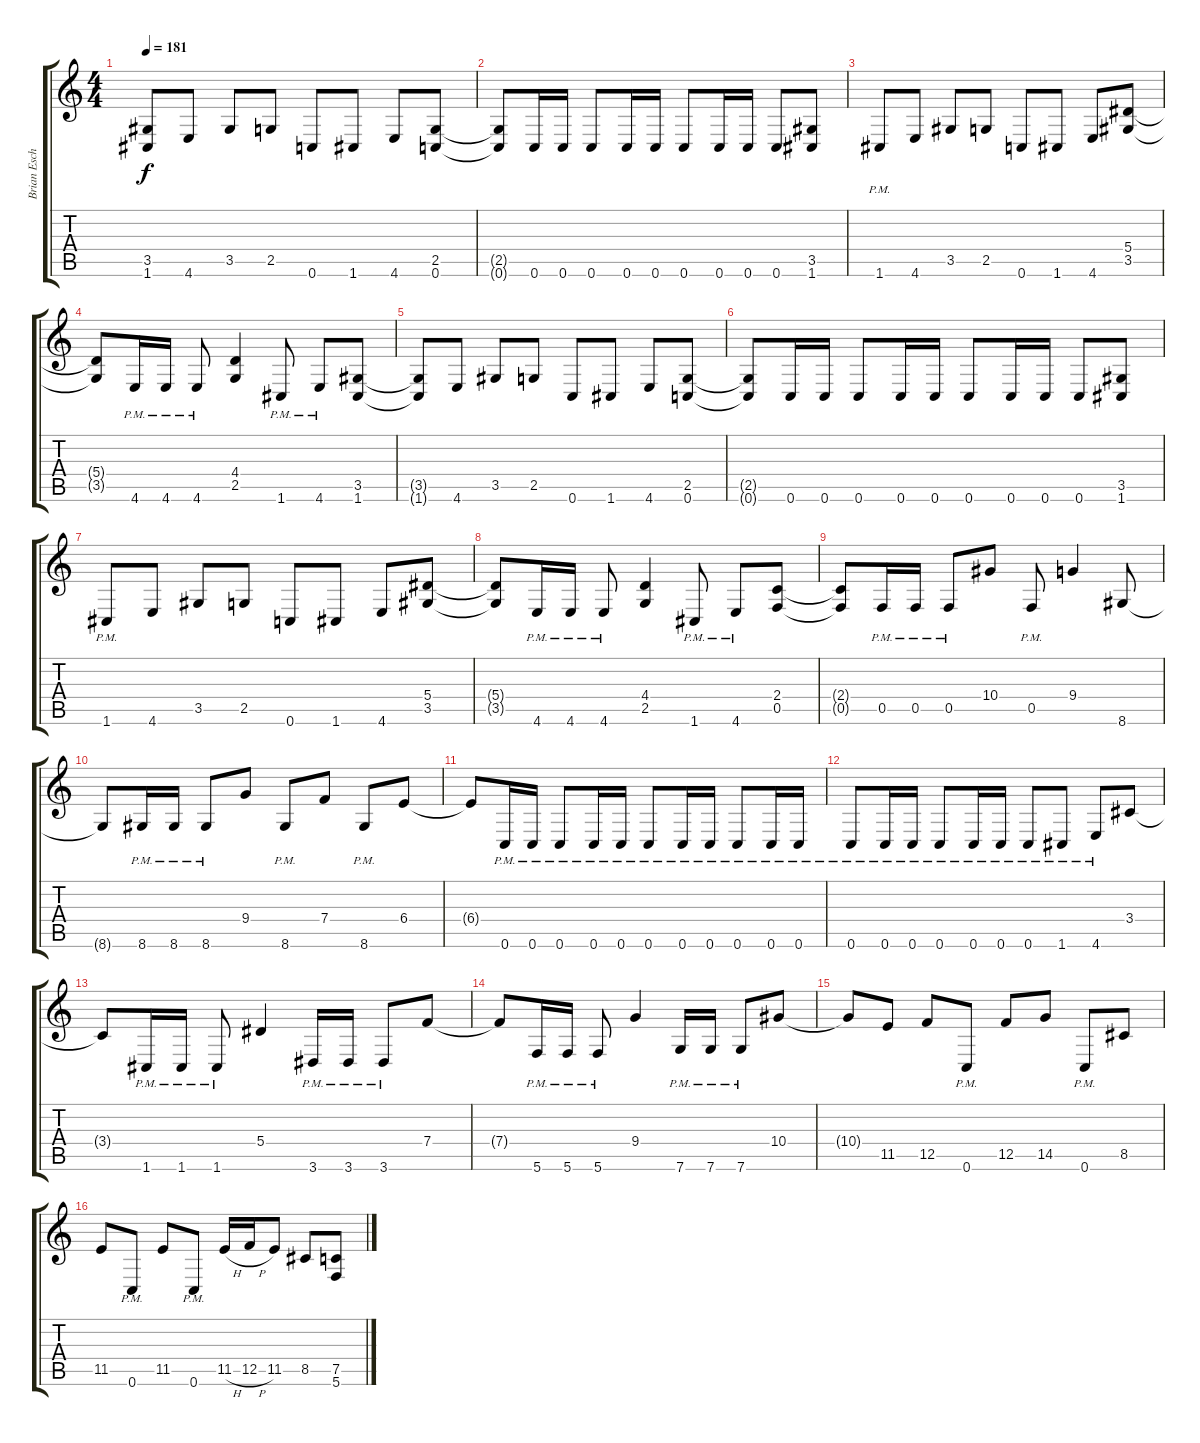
\track ("Brian Eschbach (Lead Guitar)" "Brian Esch") {instrument distortionguitar}
\staff {score tabs}
\tuning (C4 G3 Eb3 Bb2 F2 C2) {hide}
\ts (4 4)
\tempo 181
\clef g2
\ks c
(3.5{t} 1.6{t}).8{dy f} 4.6.8 3.5.8 2.5.8 0.6.8 1.6.8 4.6.8 (2.5 0.6).8 |
(2.5{t} 0.6{t}).8 0.6.16 0.6.16 0.6.8 0.6.16 0.6.16 0.6.8 0.6.16 0.6.16 0.6.8 (3.5 1.6).8 |
1.6{pm}.8 4.6.8 3.5.8 2.5.8 0.6.8 1.6.8 4.6.8 (5.4 3.5).8 |
(5.4{t} 3.5{t}).8 4.6{pm}.16 4.6{pm}.16 4.6{pm}.8 (4.4 2.5).4 1.6{pm}.8 4.6{pm}.8 (3.5 1.6).8 |
(3.5{t} 1.6{t}).8 4.6.8 3.5.8 2.5.8 0.6.8 1.6.8 4.6.8 (2.5 0.6).8 |
(2.5{t} 0.6{t}).8 0.6.16 0.6.16 0.6.8 0.6.16 0.6.16 0.6.8 0.6.16 0.6.16 0.6.8 (3.5 1.6).8 |
1.6{pm}.8 4.6.8 3.5.8 2.5.8 0.6.8 1.6.8 4.6.8 (5.4 3.5).8 |
(5.4{t} 3.5{t}).8 4.6{pm}.16 4.6{pm}.16 4.6{pm}.8 (4.4 2.5).4 1.6{pm}.8 4.6{pm}.8 (2.4 0.5).8 |
(2.4{t} 0.5{t}).8 0.5{pm}.16 0.5{pm}.16 0.5{pm}.8 10.4.8 0.5{pm}.8 9.4.4 8.6.8 |
8.6{t}.8 8.6{pm}.16 8.6{pm}.16 8.6{pm}.8 9.4.8 8.6{pm}.8 7.4.8 8.6{pm}.8 6.4.8 |
6.4{t}.8 0.6{pm}.16 0.6{pm}.16 0.6{pm}.8 0.6{pm}.16 0.6{pm}.16 0.6{pm}.8 0.6{pm}.16 0.6{pm}.16 0.6{pm}.8 0.6{pm}.16 0.6{pm}.16 |
0.6{pm}.8 0.6{pm}.16 0.6{pm}.16 0.6{pm}.8 0.6{pm}.16 0.6{pm}.16 0.6{pm}.8 1.6{pm}.8 4.6{pm}.8 3.4.8 |
3.4{t}.8 1.6{pm}.16 1.6{pm}.16 1.6{pm}.8 5.4.4 3.6{pm}.16 3.6{pm}.16 3.6{pm}.8 7.4.8 |
7.4{t}.8 5.6{pm}.16 5.6{pm}.16 5.6{pm}.8 9.4.4 7.6{pm}.16 7.6{pm}.16 7.6{pm}.8 10.4.8 |
10.4{t}.8 11.5.8 12.5.8 0.6{pm}.8 12.5.8 14.5.8 0.6{pm}.8 8.5.8 |
11.5.8 0.6{pm}.8 11.5.8 0.6{pm}.8 11.5{h}.16 12.5{h}.16 11.5.8 8.5.8 (7.5 5.6).8
